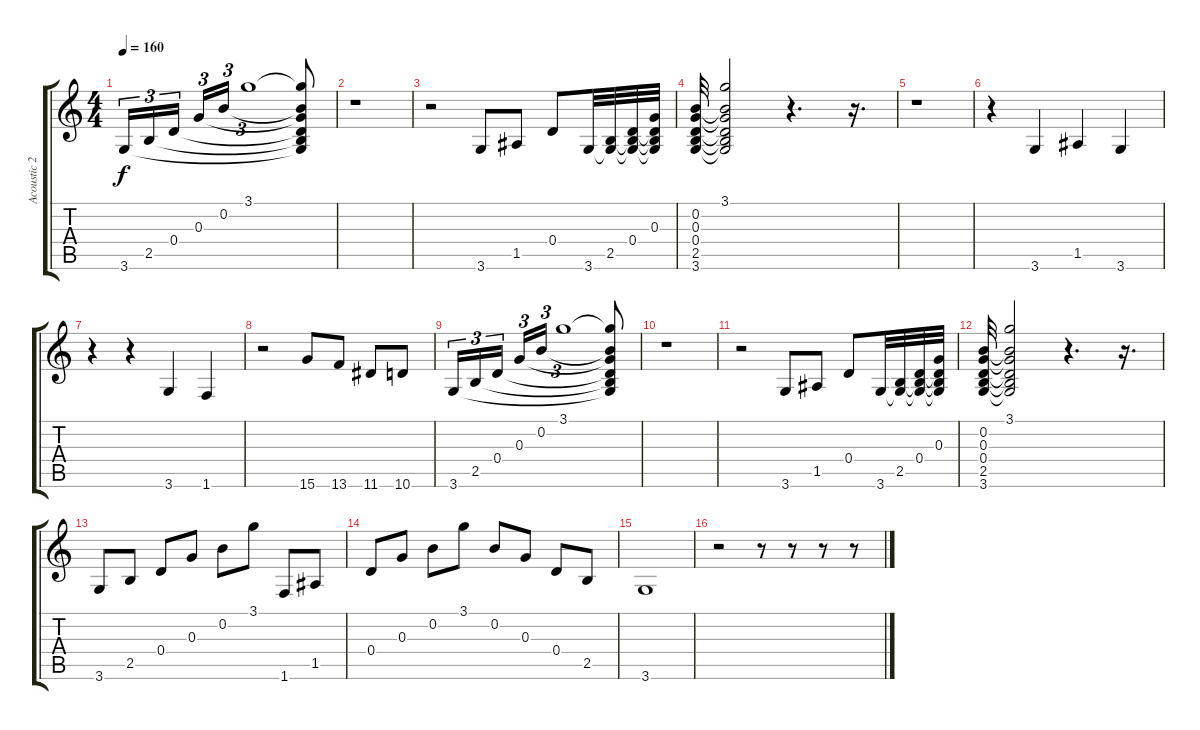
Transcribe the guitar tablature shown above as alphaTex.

\track ("Acoustic 2" "Acoustic 2") {instrument acousticguitarsteel}
\staff {score tabs}
\tuning (E4 B3 G3 D3 A2 E2) {hide}
\ts (4 4)
\tempo 160
\clef g2
\ks c
3.6.16{tu (3 2) dy f} 2.5.16{tu (3 2)} 0.4.16{tu (3 2)} 0.3.16{tu (3 2)} 0.2.16{tu (3 2)} 3.1.1{tu (3 2)} (3.1{t} 0.2{t} 0.3{t} 0.4{t} 2.5{t} 3.6{t}).8 |
r.1 |
r.2 3.6.8 1.5.8 0.4.8 3.6.32 (2.5 3.6{t}).32 (0.4 2.5{t} 3.6{t}).32 (0.3 0.4{t} 2.5{t} 3.6{t}).32 |
(0.2 0.3 0.4 2.5 3.6).32 (3.1 0.2{t} 0.3{t} 0.4{t} 2.5{t} 3.6{t}).2 r.4{d} r.16{d} |
r.1 |
r.4 3.6.4 1.5.4 3.6.4 |
r.4 r.4 3.6.4 1.6.4 |
r.2 15.6.8 13.6.8 11.6.8 10.6.8 |
3.6.16{tu (3 2)} 2.5.16{tu (3 2)} 0.4.16{tu (3 2)} 0.3.16{tu (3 2)} 0.2.16{tu (3 2)} 3.1.1{tu (3 2)} (3.1{t} 0.2{t} 0.3{t} 0.4{t} 2.5{t} 3.6{t}).8 |
r.1 |
r.2 3.6.8 1.5.8 0.4.8 3.6.32 (2.5 3.6{t}).32 (0.4 2.5{t} 3.6{t}).32 (0.3 0.4{t} 2.5{t} 3.6{t}).32 |
(0.2 0.3 0.4 2.5 3.6).32 (3.1 0.2{t} 0.3{t} 0.4{t} 2.5{t} 3.6{t}).2 r.4{d} r.16{d} |
3.6.8 2.5.8 0.4.8 0.3.8 0.2.8 3.1.8 1.6.8 1.5.8 |
0.4.8 0.3.8 0.2.8 3.1.8 0.2.8 0.3.8 0.4.8 2.5.8 |
3.6.1 |
r.2 r.8 r.8 r.8 r.8
